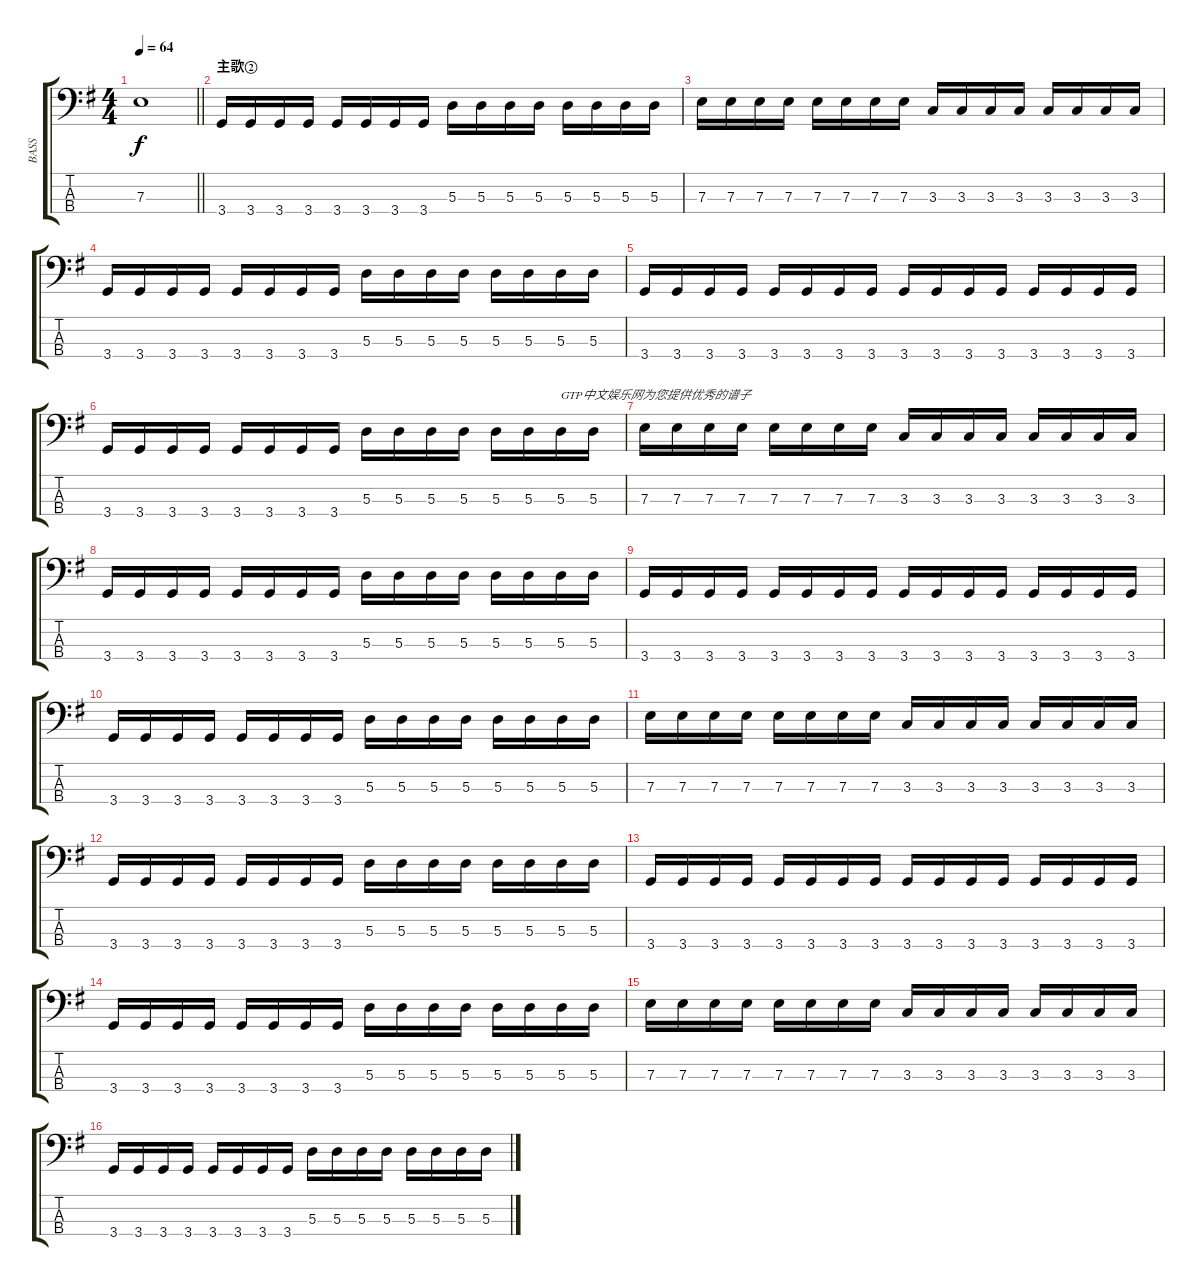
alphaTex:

\track ("BASS" "BASS") {instrument electricbassfinger}
\staff {score tabs}
\tuning (G2 D2 A1 E1) {hide}
\ts (4 4)
\tempo 64
\clef f4
\barLineRight lightlight
\ks g
7.3.1{dy f} |
\section ("" "主歌②")
3.4.16 3.4.16 3.4.16 3.4.16 3.4.16 3.4.16 3.4.16 3.4.16 5.3.16 5.3.16 5.3.16 5.3.16 5.3.16 5.3.16 5.3.16 5.3.16 |
7.3.16 7.3.16 7.3.16 7.3.16 7.3.16 7.3.16 7.3.16 7.3.16 3.3.16 3.3.16 3.3.16 3.3.16 3.3.16 3.3.16 3.3.16 3.3.16 |
3.4.16 3.4.16 3.4.16 3.4.16 3.4.16 3.4.16 3.4.16 3.4.16 5.3.16 5.3.16 5.3.16 5.3.16 5.3.16 5.3.16 5.3.16 5.3.16 |
3.4.16 3.4.16 3.4.16 3.4.16 3.4.16 3.4.16 3.4.16 3.4.16 3.4.16 3.4.16 3.4.16 3.4.16 3.4.16 3.4.16 3.4.16 3.4.16 |
3.4.16 3.4.16 3.4.16 3.4.16 3.4.16 3.4.16 3.4.16 3.4.16 5.3.16 5.3.16 5.3.16 5.3.16 5.3.16 5.3.16 5.3.16{txt "GTP中文娱乐网为您提供优秀的谱子"} 5.3.16 |
7.3.16 7.3.16 7.3.16 7.3.16 7.3.16 7.3.16 7.3.16 7.3.16 3.3.16 3.3.16 3.3.16 3.3.16 3.3.16 3.3.16 3.3.16 3.3.16 |
3.4.16 3.4.16 3.4.16 3.4.16 3.4.16 3.4.16 3.4.16 3.4.16 5.3.16 5.3.16 5.3.16 5.3.16 5.3.16 5.3.16 5.3.16 5.3.16 |
3.4.16 3.4.16 3.4.16 3.4.16 3.4.16 3.4.16 3.4.16 3.4.16 3.4.16 3.4.16 3.4.16 3.4.16 3.4.16 3.4.16 3.4.16 3.4.16 |
3.4.16 3.4.16 3.4.16 3.4.16 3.4.16 3.4.16 3.4.16 3.4.16 5.3.16 5.3.16 5.3.16 5.3.16 5.3.16 5.3.16 5.3.16 5.3.16 |
7.3.16 7.3.16 7.3.16 7.3.16 7.3.16 7.3.16 7.3.16 7.3.16 3.3.16 3.3.16 3.3.16 3.3.16 3.3.16 3.3.16 3.3.16 3.3.16 |
3.4.16 3.4.16 3.4.16 3.4.16 3.4.16 3.4.16 3.4.16 3.4.16 5.3.16 5.3.16 5.3.16 5.3.16 5.3.16 5.3.16 5.3.16 5.3.16 |
3.4.16 3.4.16 3.4.16 3.4.16 3.4.16 3.4.16 3.4.16 3.4.16 3.4.16 3.4.16 3.4.16 3.4.16 3.4.16 3.4.16 3.4.16 3.4.16 |
3.4.16 3.4.16 3.4.16 3.4.16 3.4.16 3.4.16 3.4.16 3.4.16 5.3.16 5.3.16 5.3.16 5.3.16 5.3.16 5.3.16 5.3.16 5.3.16 |
7.3.16 7.3.16 7.3.16 7.3.16 7.3.16 7.3.16 7.3.16 7.3.16 3.3.16 3.3.16 3.3.16 3.3.16 3.3.16 3.3.16 3.3.16 3.3.16 |
3.4.16 3.4.16 3.4.16 3.4.16 3.4.16 3.4.16 3.4.16 3.4.16 5.3.16 5.3.16 5.3.16 5.3.16 5.3.16 5.3.16 5.3.16 5.3.16
